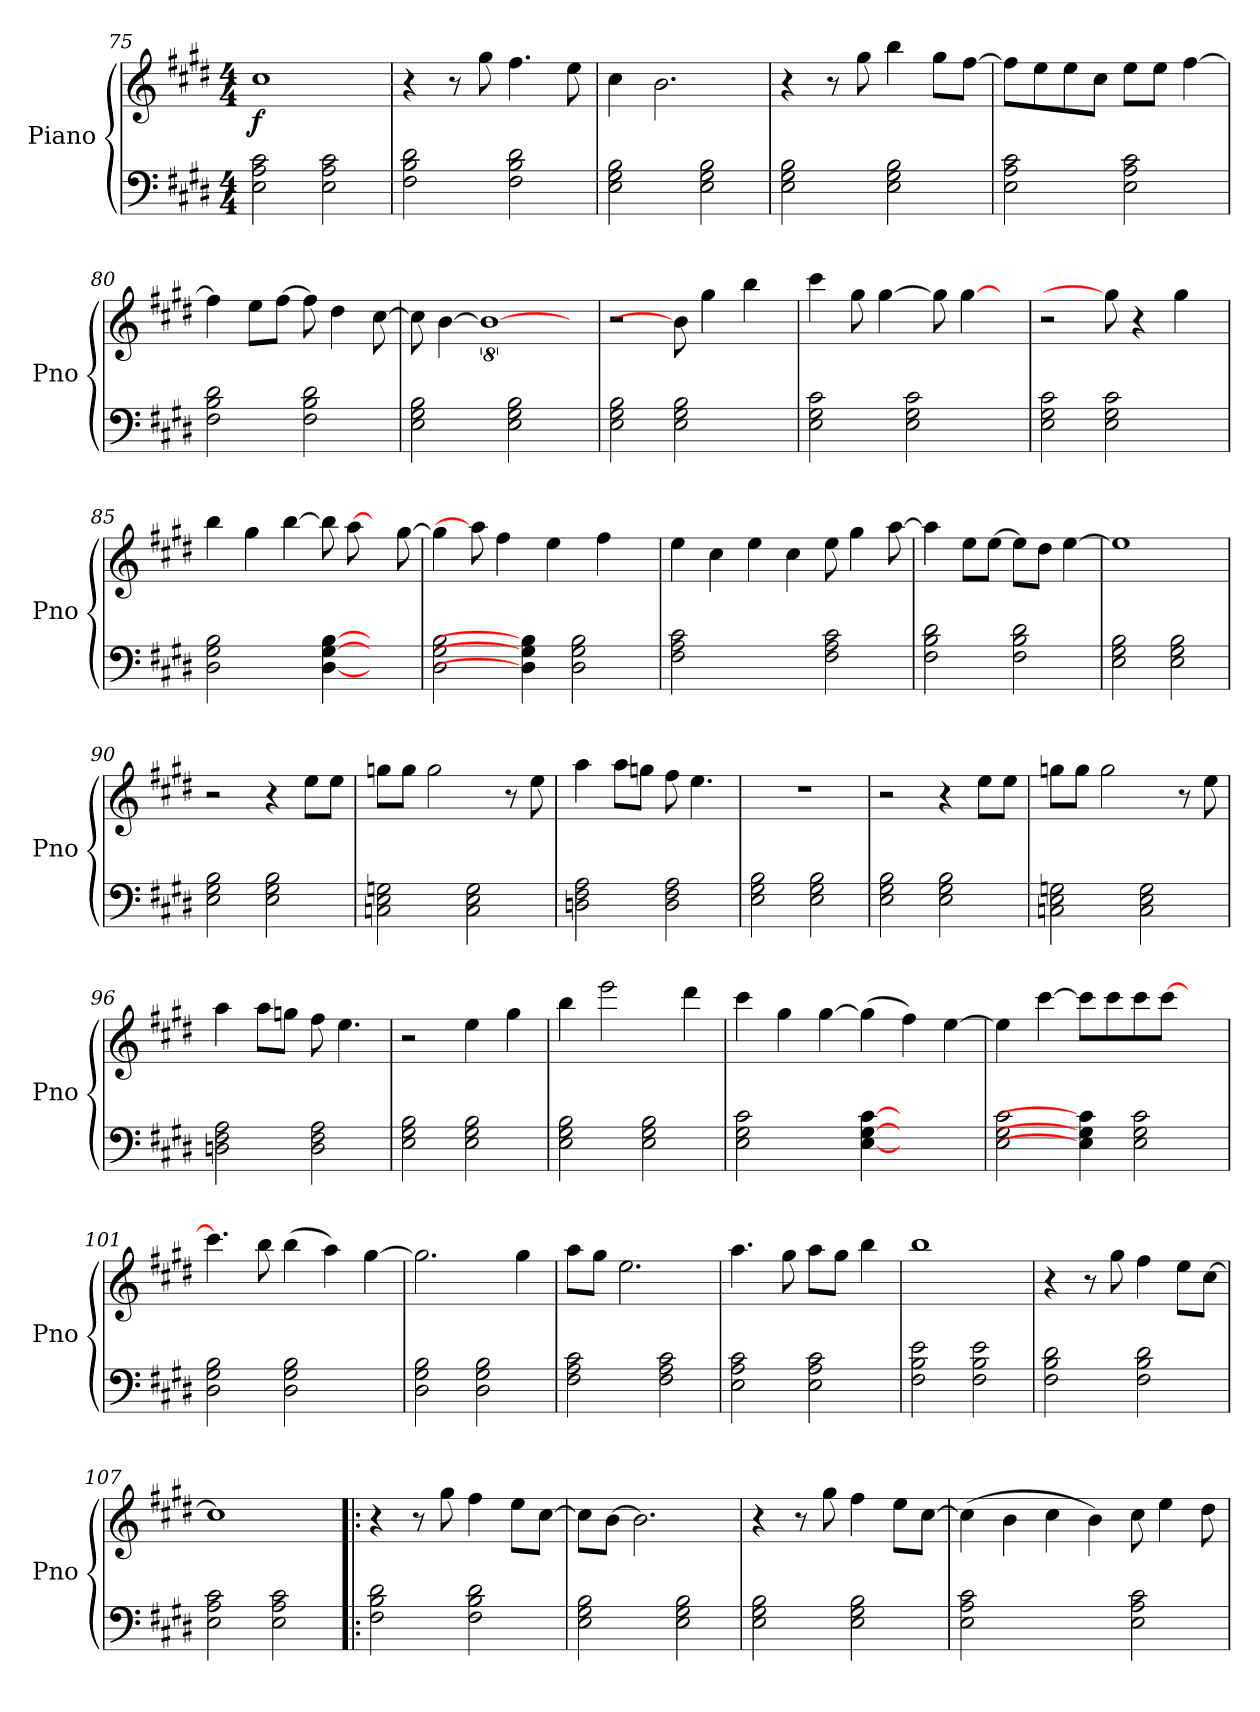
**kern	**kern	**dynam
*part1	*part1	*part1
*staff2	*staff1	*staff1/2
*I"Piano	*	*
*I'Pno	*	*
!!LO:PB:g=z
*clefF4	*clefG2	*
*k[f#c#g#d#]	*k[f#c#g#d#]	*
*M4/4	*M4/4	*
=75	=75	=75
!	!	!LO:DY:b
2E\ 2A\ 2c#\	1cc#	f
2E\ 2A\ 2c#\	.	.
=76	=76	=76
2F#\ 2B\ 2d#\	4r	.
.	8r	.
.	8gg#\	.
2F#\ 2B\ 2d#\	4.ff#\	.
.	8ee\	.
=77	=77	=77
2E\ 2G#\ 2B\	4cc#\	.
.	2.b\	.
2E\ 2G#\ 2B\	.	.
=78	=78	=78
2E\ 2G#\ 2B\	4r	.
.	8r	.
.	8gg#\	.
2E\ 2G#\ 2B\	4bb\	.
.	8gg#\L	.
.	[8ff#\J	.
=79	=79	=79
2E\ 2A\ 2c#\	8ff#\L]	.
.	8ee\	.
.	8ee\	.
.	8cc#\J	.
2E\ 2A\ 2c#\	8ee\L	.
.	8ee\J	.
.	[4ff#\	.
=80	=80	=80
2F#\ 2B\ 2d#\	4ff#\]	.
.	8ee\L	.
.	[8ff#\J	.
2F#\ 2B\ 2d#\	8ff#\]	.
.	4dd#\	.
.	[8cc#\	.
=81	=81	=81
2E\ 2G#\ 2B\	8cc#\]	.
.	[4b\	.
.	8%5b\_	.
2E\ 2G#\ 2B\	.	.
8ryy	8ryy	.
=82	=82	=82
2E\ 2G#\ 2B\	2r	.
2E\ 2G#\ 2B\	8b\]	.
.	4gg#\	.
.	4bb\	.
8ryy	.	.
!!LO:LB:g=z
=83	=83	=83
2E\ 2G#\ 2c#\	4ccc#\	.
.	8gg#\	.
.	[4gg#\	.
2E\ 2G#\ 2c#\	.	.
.	8gg#\]	.
.	[4gg#\	.
8ryy	8ryy	.
=84	=84	=84
2E\ 2G#\ 2c#\	2r	.
2E\ 2G#\ 2c#\	8gg#\]	.
.	4r	.
.	4gg#\	.
8ryy	.	.
=85	=85	=85
2D#\ 2G#\ 2B\	4bb\	.
.	4gg#\	.
4ryy	[4bb\	.
[4D#\ [4G#\ [4B\	8bb\]	.
.	[8aa\	.
4ryy	8ryy	.
.	[8gg#\	.
=86	=86	=86
2D#\ 2G#\ 2B\	4gg#\]	.
.	8aa\]	.
.	4ff#\	.
4D#\] 4G#\] 4B\]	.	.
.	4ee\	.
2D#\ 2G#\ 2B\	.	.
.	4ff#\	.
.	8ryy	.
=87	=87	=87
2F#\ 2A\ 2c#\	4ee\	.
.	4cc#\	.
2ryy	4ee\	.
.	4cc#\	.
2F#\ 2A\ 2c#\	8ee\	.
.	4gg#\	.
.	[8aa\	.
=88	=88	=88
2F#\ 2B\ 2d#\	4aa\]	.
.	8ee\L	.
.	[8ee\J	.
2F#\ 2B\ 2d#\	8ee\L]	.
.	8dd#\J	.
.	[4ee\	.
=89	=89	=89
2E\ 2G#\ 2B\	1ee]	.
2E\ 2G#\ 2B\	.	.
=90	=90	=90
2E\ 2G#\ 2B\	2r	.
2E\ 2G#\ 2B\	4r	.
.	8ee\L	.
.	8ee\J	.
!!LO:LB:g=z
=91	=91	=91
2Cn\ 2E\ 2Gn\	8ggn\L	.
.	8gg\J	.
.	2gg\	.
2C\ 2E\ 2G\	.	.
.	8r	.
.	8ee\	.
=92	=92	=92
2Dn\ 2F#\ 2A\	4aa\	.
.	8aa\L	.
.	8ggn\J	.
2D\ 2F#\ 2A\	8ff#\	.
.	4.ee\	.
=93	=93	=93
2E\ 2G#\ 2B\	1r	.
2E\ 2G#\ 2B\	.	.
=94	=94	=94
2E\ 2G#\ 2B\	2r	.
2E\ 2G#\ 2B\	4r	.
.	8ee\L	.
.	8ee\J	.
=95	=95	=95
2Cn\ 2E\ 2Gn\	8ggn\L	.
.	8gg\J	.
.	2gg\	.
2C\ 2E\ 2G\	.	.
.	8r	.
.	8ee\	.
=96	=96	=96
2Dn\ 2F#\ 2A\	4aa\	.
.	8aa\L	.
.	8ggn\J	.
2D\ 2F#\ 2A\	8ff#\	.
.	4.ee\	.
=97	=97	=97
2E\ 2G#\ 2B\	2r	.
2E\ 2G#\ 2B\	4ee\	.
.	4gg#\	.
!!LO:LB:g=z
=98	=98	=98
2E\ 2G#\ 2B\	4bb\	.
.	2eee\	.
2E\ 2G#\ 2B\	.	.
.	4ddd#\	.
=99	=99	=99
2E\ 2G#\ 2c#\	4ccc#\	.
.	4gg#\	.
4ryy	[4gg#\	.
[4E\ [4G#\ [4c#\	(<4gg#\]	.
4ryy	4ff#\)	.
4ryy	[4ee\	.
=100	=100	=100
2E\ 2G#\ 2c#\	4ee\]	.
.	[4ccc#\	.
4E\] 4G#\] 4c#\]	8ccc#\L]	.
.	8ccc#\	.
2E\ 2G#\ 2c#\	8ccc#\	.
.	[8ccc#\J	.
.	4ryy	.
=101	=101	=101
2D#\ 2G#\ 2B\	4.ccc#\]	.
.	8bb\	.
2D#\ 2G#\ 2B\	(<4bb\	.
.	4aa\)	.
4ryy	[4gg#\	.
=102	=102	=102
2D#\ 2G#\ 2B\	2.gg#\]	.
2D#\ 2G#\ 2B\	.	.
.	4gg#\	.
=103	=103	=103
2F#\ 2A\ 2c#\	8aa\L	.
.	8gg#\J	.
.	2.ee\	.
2F#\ 2A\ 2c#\	.	.
=104	=104	=104
2E\ 2A\ 2c#\	4.aa\	.
.	8gg#\	.
2E\ 2A\ 2c#\	8aa\L	.
.	8gg#\J	.
.	4bb\	.
!!LO:LB:g=z
=105	=105	=105
2F#\ 2B\ 2e\	1bb	.
2F#\ 2B\ 2e\	.	.
=106	=106	=106
2F#\ 2B\ 2d#\	4r	.
.	8r	.
.	8gg#\	.
2F#\ 2B\ 2d#\	4ff#\	.
.	8ee\L	.
.	[8cc#\J	.
=107	=107	=107
2E\ 2A\ 2c#\	1cc#]	.
2E\ 2A\ 2c#\	.	.
=108!|:	=108!|:	=108!|:
2F#\ 2B\ 2d#\	4r	.
.	8r	.
.	8gg#\	.
2F#\ 2B\ 2d#\	4ff#\	.
.	8ee\L	.
.	[8cc#\J	.
=109	=109	=109
2E\ 2G#\ 2B\	8cc#\L]	.
.	[8b\J	.
.	2.b\]	.
2E\ 2G#\ 2B\	.	.
=110	=110	=110
2E\ 2G#\ 2B\	4r	.
.	8r	.
.	8gg#\	.
2E\ 2G#\ 2B\	4ff#\	.
.	8ee\L	.
.	[8cc#\J	.
=111	=111	=111
2E\ 2A\ 2c#\	(<4cc#\]	.
.	4b\	.
2ryy	4cc#\	.
.	4b\)	.
2E\ 2A\ 2c#\	8cc#\	.
.	4ee\	.
.	8dd#\	.
=	=	=
*-	*-	*-
